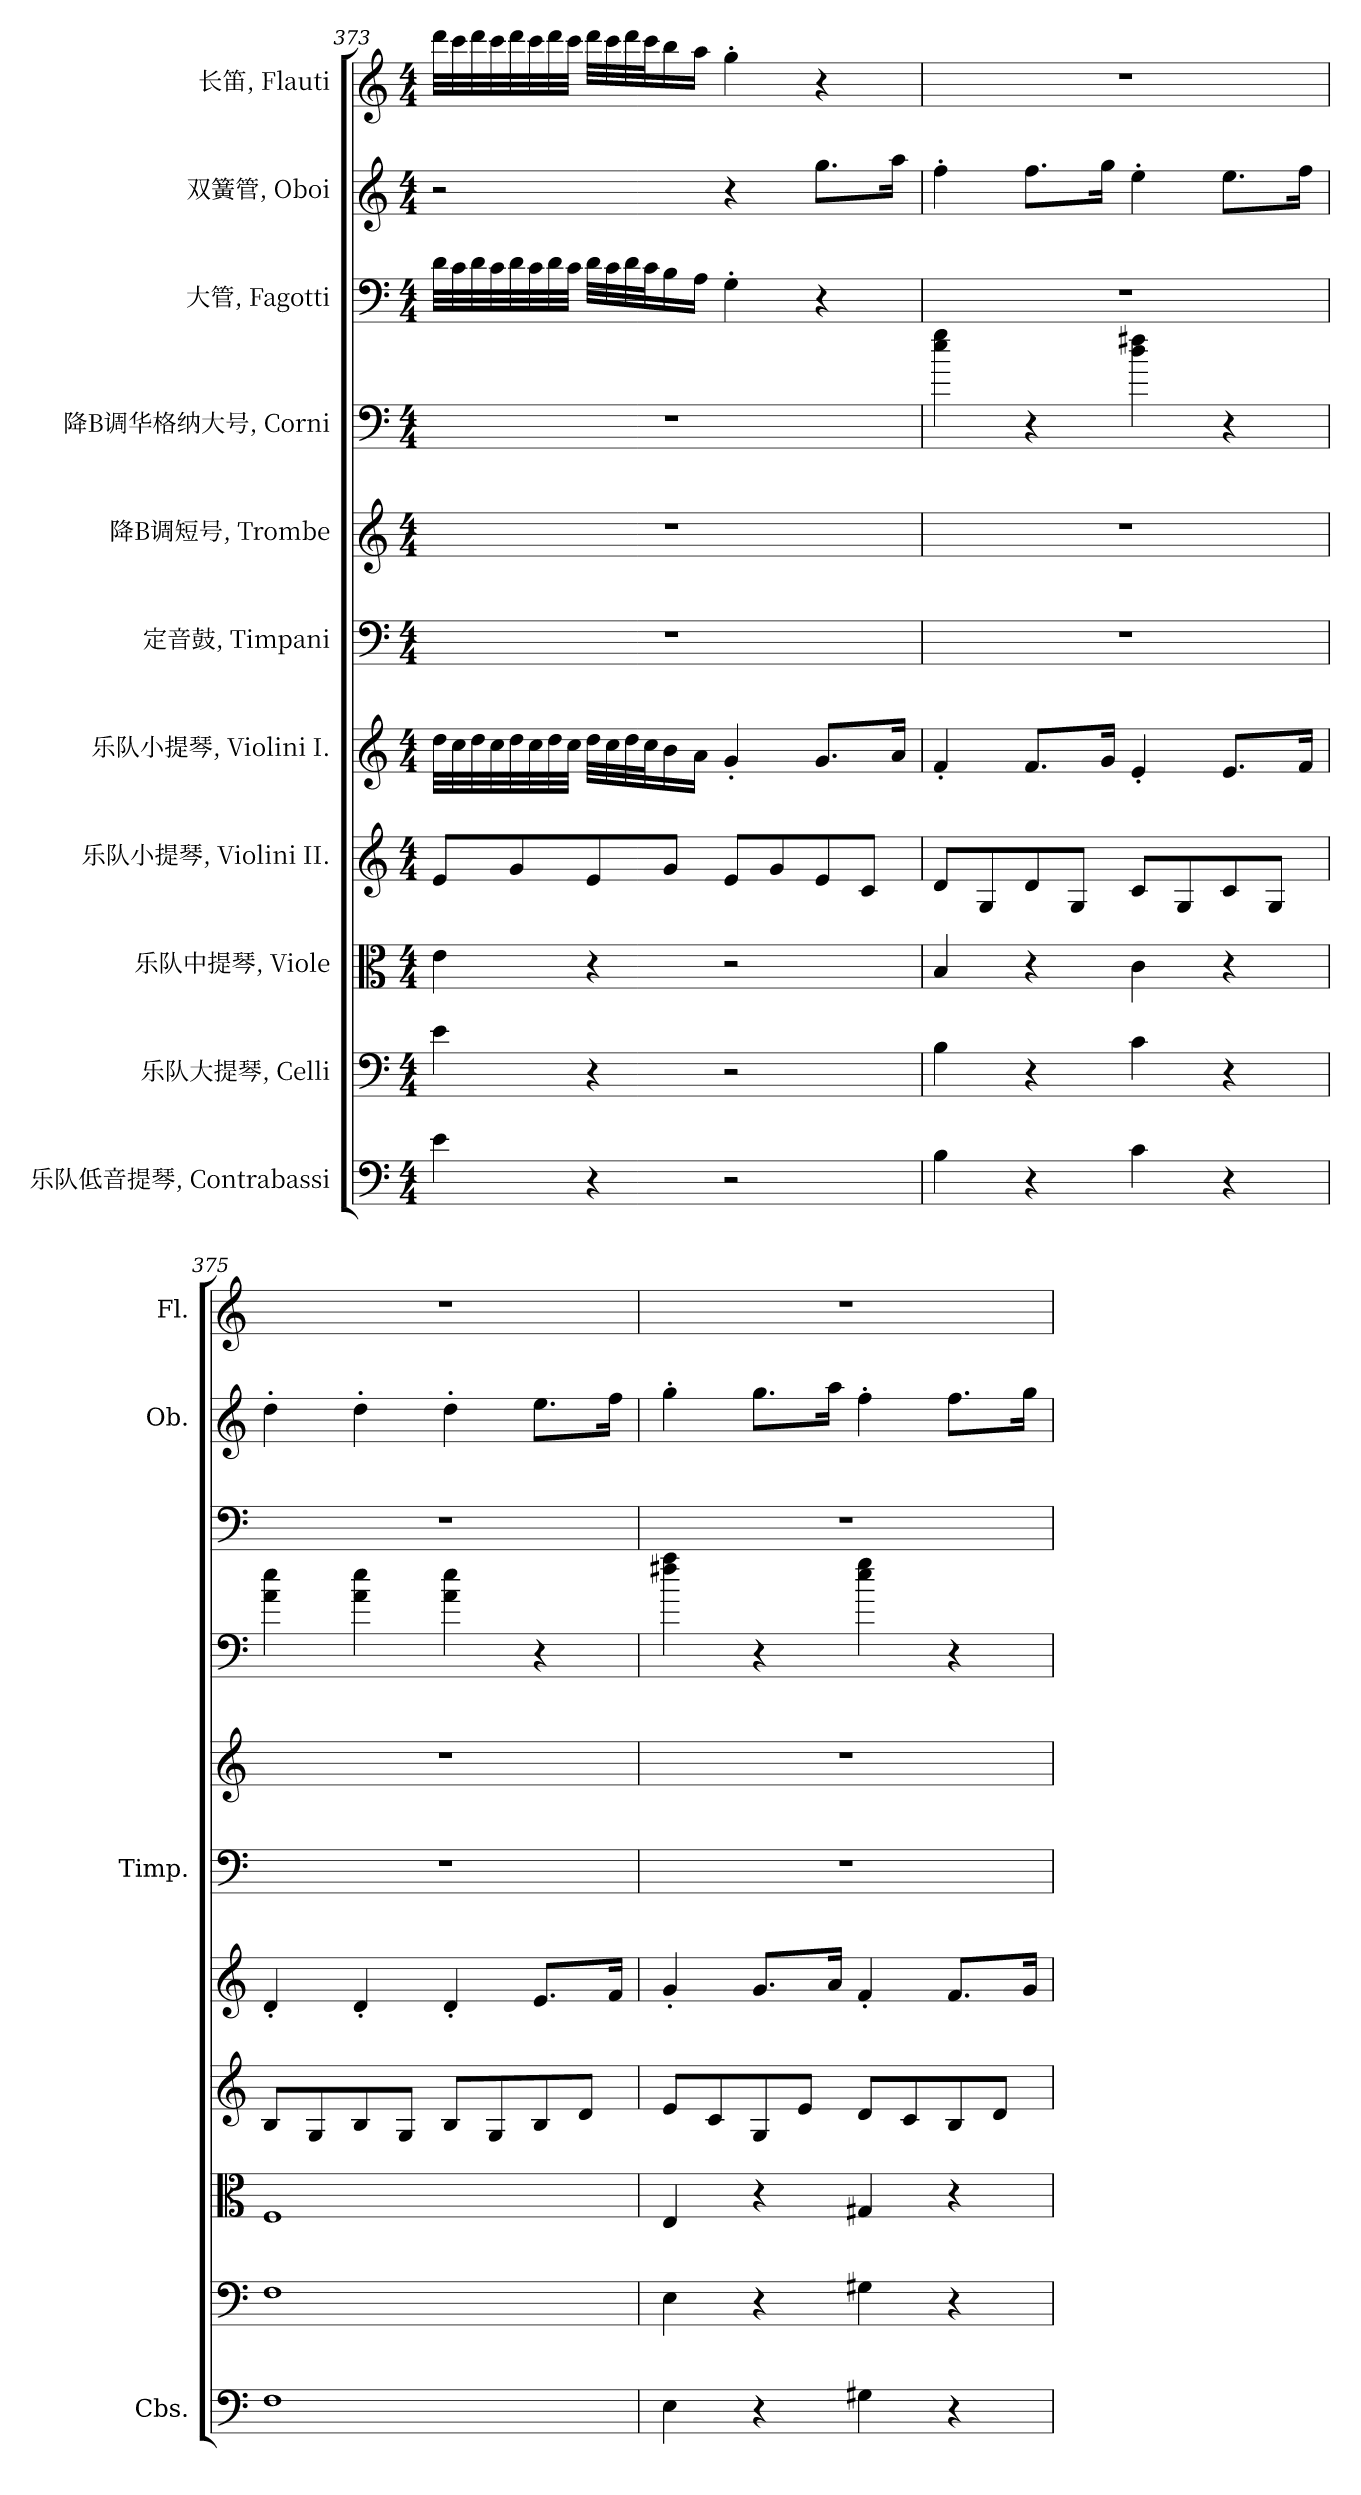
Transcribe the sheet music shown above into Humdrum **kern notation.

**kern	**kern	**kern	**kern	**kern	**kern	**kern	**kern	**kern	**kern	**kern
*part11	*part10	*part9	*part8	*part7	*part6	*part5	*part4	*part3	*part2	*part1
*staff11	*staff10	*staff9	*staff8	*staff7	*staff6	*staff5	*staff4	*staff3	*staff2	*staff1
*I"乐队低音提琴, Contrabassi	*I"乐队大提琴, Celli	*I"乐队中提琴, Viole	*I"乐队小提琴, Violini II.	*I"乐队小提琴, Violini I.	*I"定音鼓, Timpani	*I"降B调短号, Trombe	*I"降B调华格纳大号, Corni	*I"大管, Fagotti	*I"双簧管, Oboi	*I"长笛, Flauti
*I'Cbs.	*	*	*	*	*I'Timp.	*	*	*	*I'Ob.	*I'Fl.
!!LO:PB:g=z
*clefF4	*clefF4	*clefC3	*clefG2	*clefG2	*clefF4	*clefG2	*clefF4	*clefF4	*clefG2	*clefG2
*ITrd7c12	*	*	*	*	*	*ITrd1c2	*ITrd1c2	*	*	*
*k[]	*k[]	*k[]	*k[]	*k[]	*k[]	*k[b-e-]	*k[b-e-]	*k[]	*k[]	*k[]
*M4/4	*M4/4	*M4/4	*M4/4	*M4/4	*M4/4	*M4/4	*M4/4	*M4/4	*M4/4	*M4/4
=373	=373	=373	=373	=373	=373	=373	=373	=373	=373	=373
4E\	4e\	4e\	8e/L	32dd\LLL	1r	1r	1r	32d\LLL	2r	32ddd\LLL
.	.	.	.	32cc\	.	.	.	32c\	.	32ccc\
.	.	.	.	32dd\	.	.	.	32d\	.	32ddd\
.	.	.	.	32cc\	.	.	.	32c\	.	32ccc\
.	.	.	8g/	32dd\	.	.	.	32d\	.	32ddd\
.	.	.	.	32cc\	.	.	.	32c\	.	32ccc\
.	.	.	.	32dd\	.	.	.	32d\	.	32ddd\
.	.	.	.	32cc\JJJ	.	.	.	32c\JJJ	.	32ccc\JJJ
4r	4r	4r	8e/	32dd\LLL	.	.	.	32d\LLL	.	32ddd\LLL
.	.	.	.	32cc\	.	.	.	32c\	.	32ccc\
.	.	.	.	32dd\	.	.	.	32d\	.	32ddd\
.	.	.	.	32cc\J	.	.	.	32c\J	.	32ccc\J
.	.	.	8g/J	16b\	.	.	.	16B\	.	16bb\
.	.	.	.	16a\JJ	.	.	.	16A\JJ	.	16aa\JJ
2r	2r	2r	8e/L	4g'/	.	.	.	4G'\	4r	4gg'\
.	.	.	8g/	.	.	.	.	.	.	.
.	.	.	8e/	8.g/L	.	.	.	4r	8.gg\L	4r
.	.	.	8c/J	.	.	.	.	.	.	.
.	.	.	.	16a/Jk	.	.	.	.	16aa\Jk	.
=374	=374	=374	=374	=374	=374	=374	=374	=374	=374	=374
4BB\	4B\	4B/	8d/L	4f'/	1r	1r	4dd\ 4ff\	1r	4ff'\	1r
.	.	.	8G/	.	.	.	.	.	.	.
4r	4r	4r	8d/	8.f/L	.	.	4r	.	8.ff\L	.
.	.	.	8G/J	.	.	.	.	.	.	.
.	.	.	.	16g/Jk	.	.	.	.	16gg\Jk	.
4C\	4c\	4c\	8c/L	4e'/	.	.	4cc\ 4een\	.	4ee'\	.
.	.	.	8G/	.	.	.	.	.	.	.
4r	4r	4r	8c/	8.e/L	.	.	4r	.	8.ee\L	.
.	.	.	8G/J	.	.	.	.	.	.	.
.	.	.	.	16f/Jk	.	.	.	.	16ff\Jk	.
!!LO:PB:g=z
=375	=375	=375	=375	=375	=375	=375	=375	=375	=375	=375
1FF	1F	1F	8B/L	4d'/	1r	1r	4g\ 4dd\	1r	4dd'\	1r
.	.	.	8G/	.	.	.	.	.	.	.
.	.	.	8B/	4d'/	.	.	4g\ 4dd\	.	4dd'\	.
.	.	.	8G/J	.	.	.	.	.	.	.
.	.	.	8B/L	4d'/	.	.	4g\ 4dd\	.	4dd'\	.
.	.	.	8G/	.	.	.	.	.	.	.
.	.	.	8B/	8.e/L	.	.	4r	.	8.ee\L	.
.	.	.	8d/J	.	.	.	.	.	.	.
.	.	.	.	16f/Jk	.	.	.	.	16ff\Jk	.
=376	=376	=376	=376	=376	=376	=376	=376	=376	=376	=376
4EE\	4E\	4E/	8e/L	4g'/	1r	1r	4een\ 4gg\	1r	4gg'\	1r
.	.	.	8c/	.	.	.	.	.	.	.
4r	4r	4r	8G/	8.g/L	.	.	4r	.	8.gg\L	.
.	.	.	8e/J	.	.	.	.	.	.	.
.	.	.	.	16a/Jk	.	.	.	.	16aa\Jk	.
4GG#X\	4G#X\	4G#X/	8d/L	4f'/	.	.	4dd\ 4ff\	.	4ff'\	.
.	.	.	8c/	.	.	.	.	.	.	.
4r	4r	4r	8B/	8.f/L	.	.	4r	.	8.ff\L	.
.	.	.	8d/J	.	.	.	.	.	.	.
.	.	.	.	16g/Jk	.	.	.	.	16gg\Jk	.
=	=	=	=	=	=	=	=	=	=	=
*-	*-	*-	*-	*-	*-	*-	*-	*-	*-	*-
